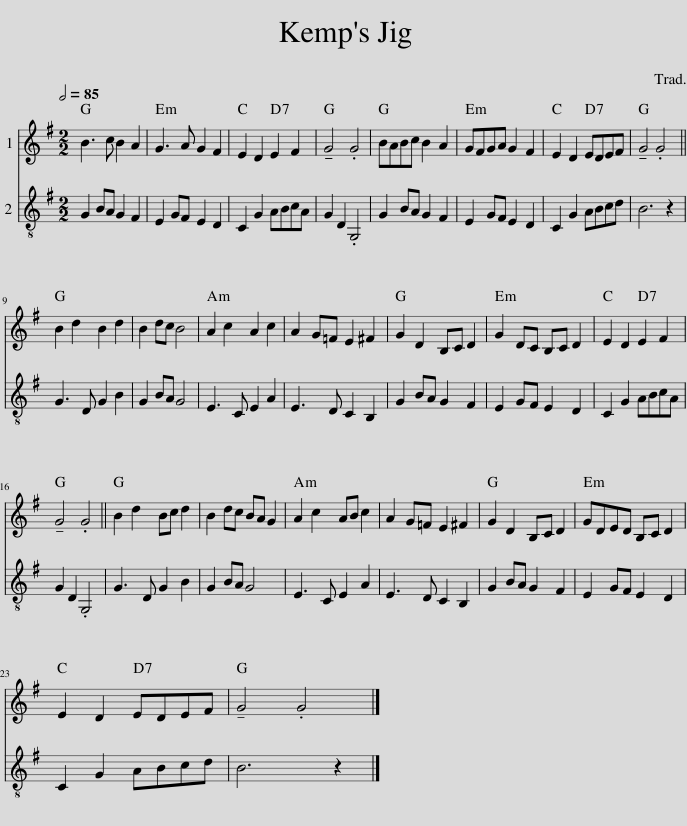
X:1
%%score 1 2
L:1/8
Q:1/2=85
M:2/2
I:linebreak $
K:G
V:1 treble
V:2 treble-8
V:1
 B3 c B2 A2 | G3 A G2 F2 | E2 D2 E2 F2 | !tenuto!G4 .G4 | BABc B2 A2 | %5
 GFGA G2 F2 | E2 D2 EDEF | !tenuto!G4 .G4 ||$ B2 d2 B2 d2 | B2 dc B4 | %10
 A2 c2 A2 c2 | A2 G=F E2 ^F2 | G2 D2 B,C D2 | G2 DC B,C D2 | E2 D2 E2 F2 |$ %15
 !tenuto!G4 .G4 || B2 d2 Bc d2 | B2 dc BA G2 | A2 c2 AB c2 | A2 G=F E2 ^F2 | %20
 G2 D2 B,C D2 | GDED B,C D2 |$ E2 D2 EDEF | !tenuto!G4 .G4 |] %24
V:2
 G2 BA G2 F2 | E2 GF E2 D2 | C2 G2 ABcA | G2 D2 .G,4 | G2 BA G2 F2 | %5
 E2 GF E2 D2 | C2 G2 ABcd | B6 z2 ||$ G3 D G2 B2 | G2 BA G4 | %10
 E3 C E2 A2 | E3 D C2 B,2 | G2 BA G2 F2 | E2 GF E2 D2 | C2 G2 ABcA |$ %15
 G2 D2 .G,4 || G3 D G2 B2 | G2 BA G4 | E3 C E2 A2 | E3 D C2 B,2 | %20
 G2 BA G2 F2 | E2 GF E2 D2 |$ C2 G2 ABcd | B6 z2 |] %24
